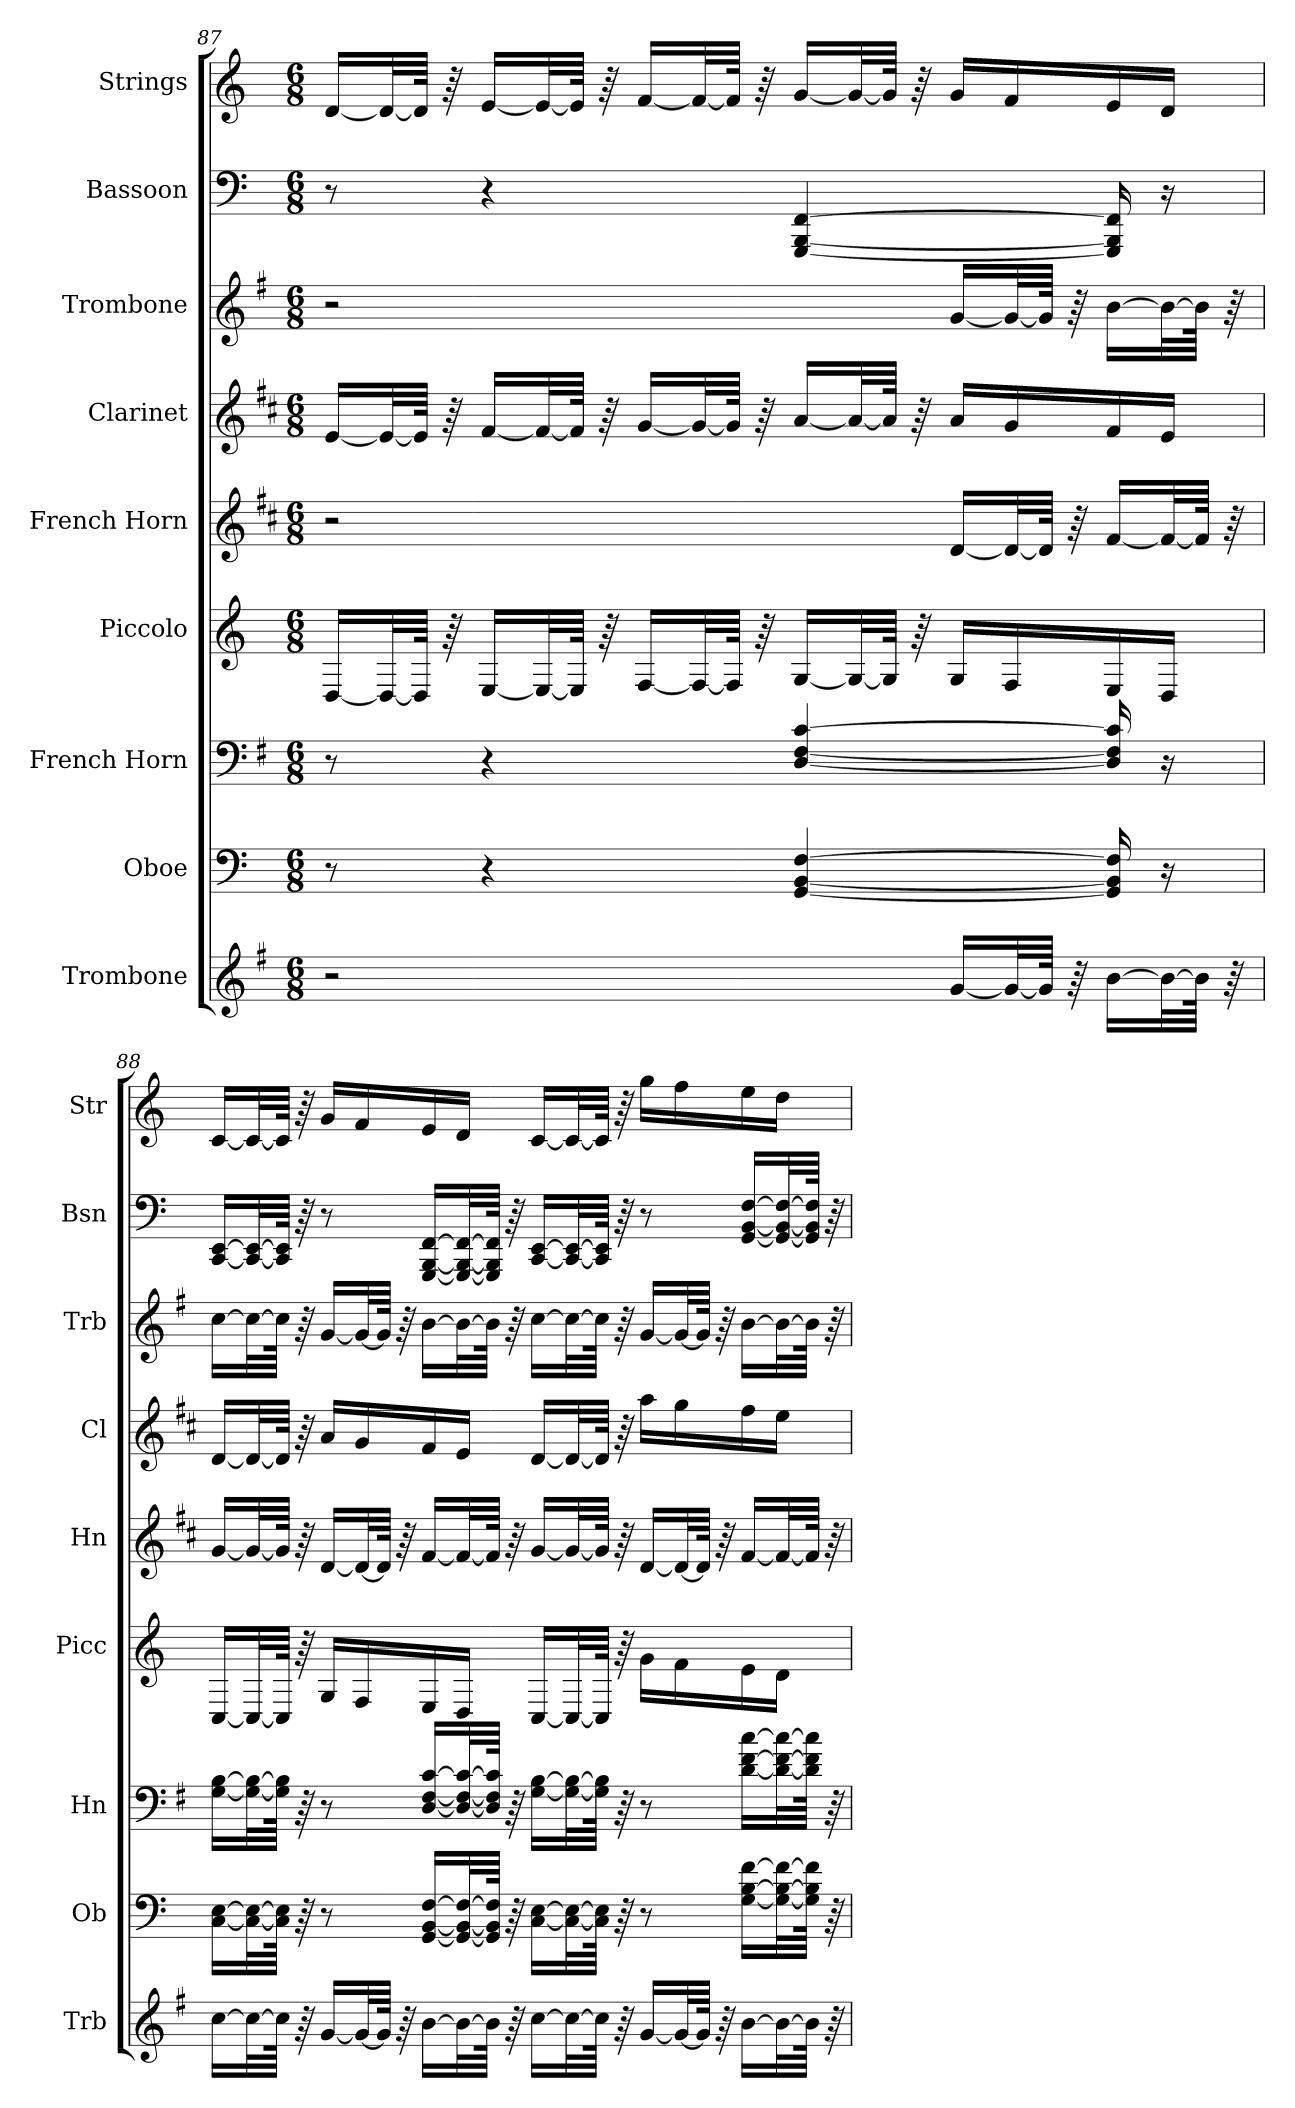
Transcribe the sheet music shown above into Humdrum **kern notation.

**kern	**kern	**kern	**kern	**kern	**kern	**kern	**kern	**kern
*part9	*part8	*part7	*part6	*part5	*part4	*part3	*part2	*part1
*staff9	*staff8	*staff7	*staff6	*staff5	*staff4	*staff3	*staff2	*staff1
*I"Trombone	*I"Oboe	*I"French Horn	*I"Piccolo	*I"French Horn	*I"Clarinet	*I"Trombone	*I"Bassoon	*I"Strings
*I'Trb	*I'Ob	*I'Hn	*I'Picc	*I'Hn	*I'Cl	*I'Trb	*I'Bsn	*I'Str
!!LO:PB:g=z
*clefG2	*clefF4	*clefF4	*clefG2	*clefG2	*clefG2	*clefG2	*clefF4	*clefG2
*	*	*ITrd4c7	*ITrd-7c-12	*ITrd4c7	*ITrd1c2	*	*	*
*k[f#]	*k[]	*k[]	*k[]	*k[f#]	*k[]	*k[f#]	*k[]	*k[]
*M6/8	*M6/8	*M6/8	*M6/8	*M6/8	*M6/8	*M6/8	*M6/8	*M6/8
=87	=87	=87	=87	=87	=87	=87	=87	=87
2r	8r	8r	[16d/LL	2r	[16d/LL	2r	8r	[16d/LL
.	.	.	32d/L_	.	32d/L_	.	.	32d/L_
.	.	.	64d/JJJk]	.	64d/JJJk]	.	.	64d/JJJk]
.	.	.	64r	.	64r	.	.	64r
.	4r	4r	[16e/LL	.	[16e/LL	.	4r	[16e/LL
.	.	.	32e/L_	.	32e/L_	.	.	32e/L_
.	.	.	64e/JJJk]	.	64e/JJJk]	.	.	64e/JJJk]
.	.	.	64r	.	64r	.	.	64r
.	.	.	[16f/LL	.	[16f/LL	.	.	[16f/LL
.	.	.	32f/L_	.	32f/L_	.	.	32f/L_
.	.	.	64f/JJJk]	.	64f/JJJk]	.	.	64f/JJJk]
.	.	.	64r	.	64r	.	.	64r
.	[4GG/ [4BB/ [4F/	[4GG/ [4BB/ [4F/	[16g/LL	.	[16g/LL	.	[4GGG/ [4BBB/ [4FF/	[16g/LL
.	.	.	32g/L_	.	32g/L_	.	.	32g/L_
.	.	.	64g/JJJk]	.	64g/JJJk]	.	.	64g/JJJk]
.	.	.	64r	.	64r	.	.	64r
[16g/LL	.	.	16g/LL	[16G/LL	16g/LL	[16g/LL	.	16g/LL
32g/L_	.	.	16f/	32G/L_	16f/	32g/L_	.	16f/
64g/JJJk]	.	.	.	64G/JJJk]	.	64g/JJJk]	.	.
64r	.	.	.	64r	.	64r	.	.
[16b\LL	16GG/] 16BB/] 16F/]	16GG/] 16BB/] 16F/]	16e/	[16B/LL	16e/	[16b\LL	16GGG/] 16BBB/] 16FF/]	16e/
32b\L_	16r	16r	16d/JJ	32B/L_	16d/JJ	32b\L_	16r	16d/JJ
64b\JJJk]	.	.	.	64B/JJJk]	.	64b\JJJk]	.	.
64r	.	.	.	64r	.	64r	.	.
!!LO:PB:g=z
=88	=88	=88	=88	=88	=88	=88	=88	=88
[16cc\LL	[16C\ [16E\LL	[16C\ [16E\LL	[16c/LL	[16c/LL	[16c/LL	[16cc\LL	[16CC/ [16EE/LL	[16c/LL
32cc\L_	32C\_ 32E\_L	32C\_ 32E\_L	32c/L_	32c/L_	32c/L_	32cc\L_	32CC/_ 32EE/_L	32c/L_
64cc\JJJk]	64C\] 64E\]JJJk	64C\] 64E\]JJJk	64c/JJJk]	64c/JJJk]	64c/JJJk]	64cc\JJJk]	64CC/] 64EE/]JJJk	64c/JJJk]
64r	64r	64r	64r	64r	64r	64r	64r	64r
[16g/LL	8r	8r	16g/LL	[16G/LL	16g/LL	[16g/LL	8r	16g/LL
32g/L_	.	.	16f/	32G/L_	16f/	32g/L_	.	16f/
64g/JJJk]	.	.	.	64G/JJJk]	.	64g/JJJk]	.	.
64r	.	.	.	64r	.	64r	.	.
[16b\LL	[16GG/ [16BB/ [16F/LL	[16GG/ [16BB/ [16F/LL	16e/	[16B/LL	16e/	[16b\LL	[16GGG/ [16BBB/ [16FF/LL	16e/
32b\L_	32GG/_ 32BB/_ 32F/_L	32GG/_ 32BB/_ 32F/_L	16d/JJ	32B/L_	16d/JJ	32b\L_	32GGG/_ 32BBB/_ 32FF/_L	16d/JJ
64b\JJJk]	64GG/] 64BB/] 64F/]JJJk	64GG/] 64BB/] 64F/]JJJk	.	64B/JJJk]	.	64b\JJJk]	64GGG/] 64BBB/] 64FF/]JJJk	.
64r	64r	64r	.	64r	.	64r	64r	.
[16cc\LL	[16C\ [16E\LL	[16C\ [16E\LL	[16c/LL	[16c/LL	[16c/LL	[16cc\LL	[16CC/ [16EE/LL	[16c/LL
32cc\L_	32C\_ 32E\_L	32C\_ 32E\_L	32c/L_	32c/L_	32c/L_	32cc\L_	32CC/_ 32EE/_L	32c/L_
64cc\JJJk]	64C\] 64E\]JJJk	64C\] 64E\]JJJk	64c/JJJk]	64c/JJJk]	64c/JJJk]	64cc\JJJk]	64CC/] 64EE/]JJJk	64c/JJJk]
64r	64r	64r	64r	64r	64r	64r	64r	64r
[16g/LL	8r	8r	16gg\LL	[16G/LL	16gg\LL	[16g/LL	8r	16gg\LL
32g/L_	.	.	16ff\	32G/L_	16ff\	32g/L_	.	16ff\
64g/JJJk]	.	.	.	64G/JJJk]	.	64g/JJJk]	.	.
64r	.	.	.	64r	.	64r	.	.
[16b\LL	[16G\ [16B\ [16f\LL	[16G\ [16B\ [16f\LL	16ee\	[16B/LL	16ee\	[16b\LL	[16GG/ [16BB/ [16F/LL	16ee\
32b\L_	32G\_ 32B\_ 32f\_L	32G\_ 32B\_ 32f\_L	16dd\JJ	32B/L_	16dd\JJ	32b\L_	32GG/_ 32BB/_ 32F/_L	16dd\JJ
64b\JJJk]	64G\] 64B\] 64f\]JJJk	64G\] 64B\] 64f\]JJJk	.	64B/JJJk]	.	64b\JJJk]	64GG/] 64BB/] 64F/]JJJk	.
64r	64r	64r	.	64r	.	64r	64r	.
=	=	=	=	=	=	=	=	=
*-	*-	*-	*-	*-	*-	*-	*-	*-
